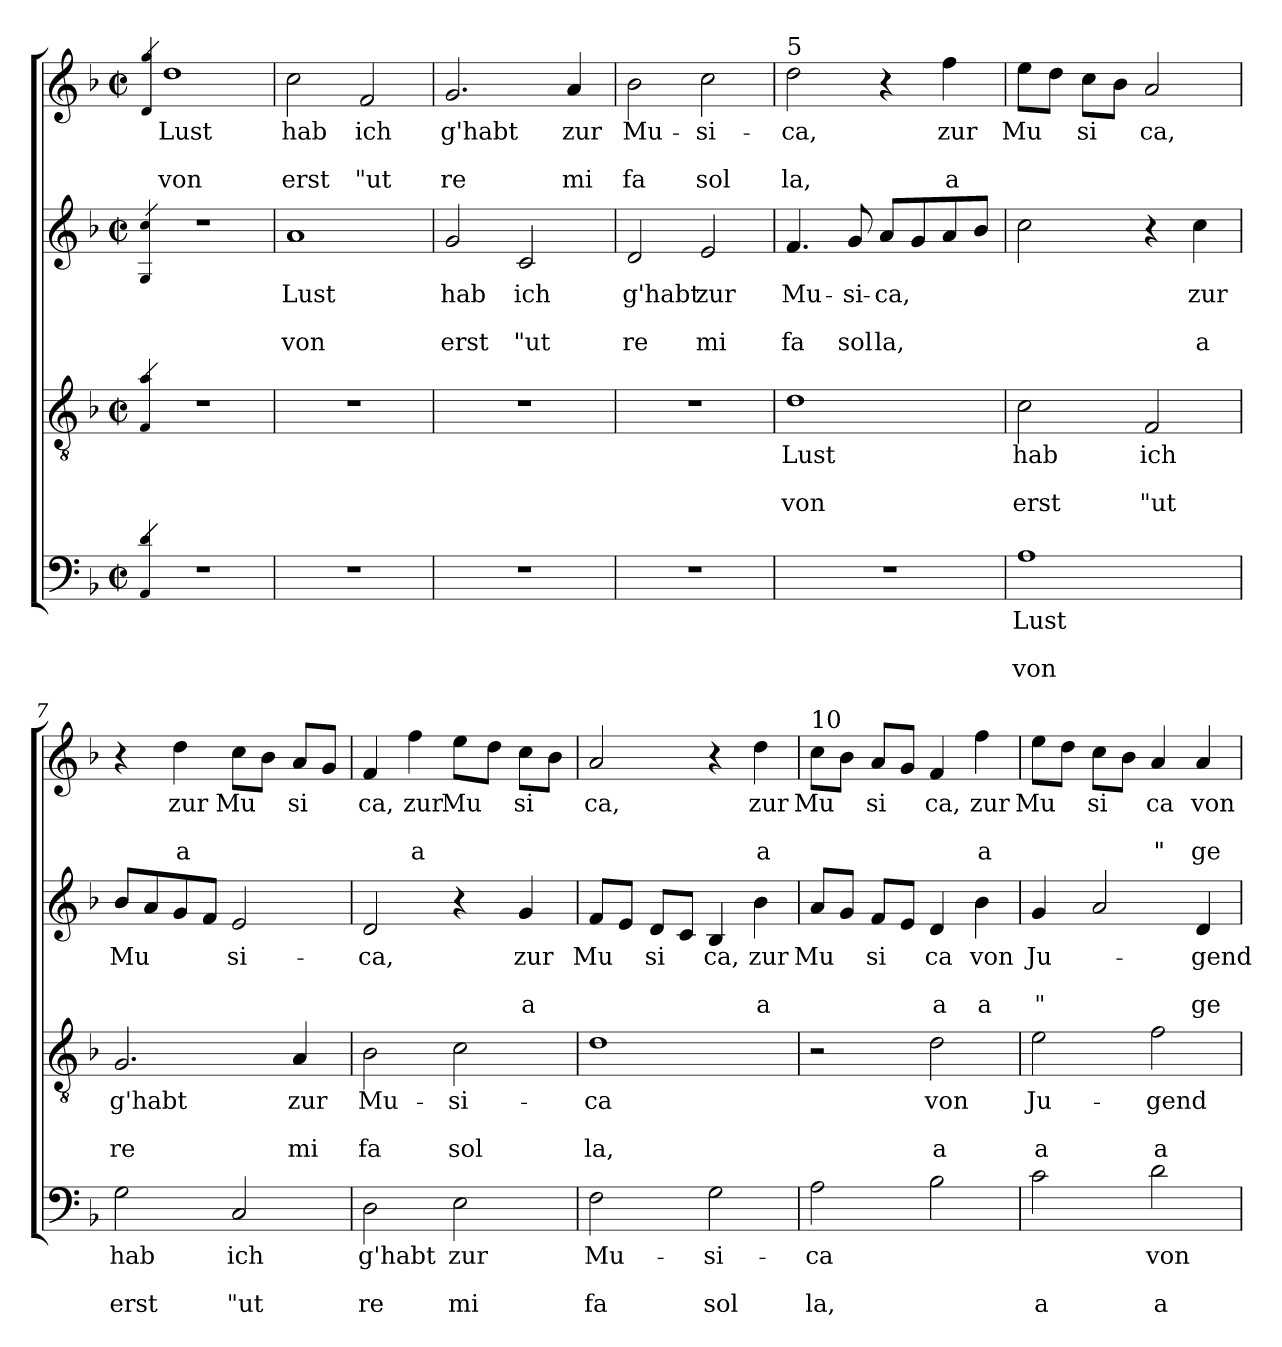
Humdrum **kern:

**kern	**text	**text	**text	**kern	**text	**text	**text	**kern	**text	**text	**text	**kern	**text	**text	**text
*part4	*part4	*part4	*part4	*part3	*part3	*part3	*part3	*part2	*part2	*part2	*part2	*part1	*part1	*part1	*part1
*staff4	*staff4	*staff4	*staff4	*staff3	*staff3	*staff3	*staff3	*staff2	*staff2	*staff2	*staff2	*staff1	*staff1	*staff1	*staff1
*clefF4	*	*	*	*clefGv2	*	*	*	*clefG2	*	*	*	*clefG2	*	*	*
*k[b-]	*	*	*	*k[b-]	*	*	*	*k[b-]	*	*	*	*k[b-]	*	*	*
*F:	*	*	*	*F:	*	*	*	*F:	*	*	*	*F:	*	*	*
*M2/2	*	*	*	*M2/2	*	*	*	*M2/2	*	*	*	*M2/2	*	*	*
*met(c|)	*	*	*	*met(c|)	*	*	*	*met(c|)	*	*	*	*met(c|)	*	*	*
=1	=1	=1	=1	=1	=1	=1	=1	=1	=1	=1	=1	=1	=1	=1	=1
!	!	!	!	!	!	!	!	!	!	!	!	!LO:N:n=1:head=solid	!	!	!
!	!	!	!	!	!	!	!	!LO:N:n=1:head=solid	!	!	!	!LO:N:n=2:head=solid	!	!	!
!	!	!	!	!LO:N:n=1:head=solid	!	!	!	!LO:N:n=2:head=solid	!	!	!	!	!	!	!
!LO:N:n=1:head=solid	!	!	!	!LO:N:n=2:head=solid	!	!	!	!	!	!	!	!	!	!	!
!LO:N:n=2:head=solid	!	!	!	!	!	!	!	!	!	!	!	!	!	!	!
4qAA/ 4qd/	.	.	.	4qF/ 4qa/	.	.	.	4qG/ 4qcc/	.	.	.	4qd/ 4qgg/	.	.	.
!	!	!	!	!	!	!	!	!	!	!	!	!	!LO:LY:b	!	!LO:LY:b
1r	.	.	.	1r	.	.	.	1r	.	.	.	1dd	Lust	.	von
=2	=2	=2	=2	=2	=2	=2	=2	=2	=2	=2	=2	=2	=2	=2	=2
!	!	!	!	!	!	!	!	!	!LO:LY:b	!	!LO:LY:b	!	!LO:LY:b	!	!LO:LY:b
1r	.	.	.	1r	.	.	.	1a	Lust	.	von	2cc\	hab	.	erst
!	!	!	!	!	!	!	!	!	!	!	!	!	!LO:LY:b	!	!LO:LY:b
.	.	.	.	.	.	.	.	.	.	.	.	2f/	ich	.	"ut
=3	=3	=3	=3	=3	=3	=3	=3	=3	=3	=3	=3	=3	=3	=3	=3
!	!	!	!	!	!	!	!	!	!LO:LY:b	!	!LO:LY:b	!	!LO:LY:b	!	!LO:LY:b
1r	.	.	.	1r	.	.	.	2g/	hab	.	erst	2.g/	g'habt	.	re
!	!	!	!	!	!	!	!	!	!LO:LY:b	!	!LO:LY:b	!	!	!	!
.	.	.	.	.	.	.	.	2c/	ich	.	"ut	.	.	.	.
!	!	!	!	!	!	!	!	!	!	!	!	!	!LO:LY:b	!	!LO:LY:b
.	.	.	.	.	.	.	.	.	.	.	.	4a/	zur	.	mi
=4	=4	=4	=4	=4	=4	=4	=4	=4	=4	=4	=4	=4	=4	=4	=4
!	!	!	!	!	!	!	!	!	!LO:LY:b	!	!LO:LY:b	!	!LO:LY:b	!	!LO:LY:b
1r	.	.	.	1r	.	.	.	2d/	g'habt	.	re	2b-\	Mu-	.	fa
!	!	!	!	!	!	!	!	!	!LO:LY:b	!	!LO:LY:b	!	!LO:LY:b	!	!LO:LY:b
.	.	.	.	.	.	.	.	2e/	zur	.	mi	2cc\	-si-	.	sol
=5	=5	=5	=5	=5	=5	=5	=5	=5	=5	=5	=5	=5	=5	=5	=5
!	!	!	!	!	!	!	!	!	!	!	!	!LO:TX:a:t=5	!	!	!
!	!	!	!	!	!LO:LY:b	!	!LO:LY:b	!	!LO:LY:b	!	!LO:LY:b	!	!LO:LY:b	!	!LO:LY:b
1r	.	.	.	1d	Lust	.	von	4.f/	Mu-	.	fa	2dd\	-ca,	.	la,
!	!	!	!	!	!	!	!	!	!LO:LY:b	!	!LO:LY:b	!	!	!	!
.	.	.	.	.	.	.	.	8g/	-si-	.	sol	.	.	.	.
!	!	!	!	!	!	!	!	!	!LO:LY:b	!	!LO:LY:b	!	!	!	!
.	.	.	.	.	.	.	.	8a/L	-ca,	.	la,	4r	.	.	.
.	.	.	.	.	.	.	.	8g/	.	.	.	.	.	.	.
!	!	!	!	!	!	!	!	!	!	!	!	!	!LO:LY:b	!	!LO:LY:b
.	.	.	.	.	.	.	.	8a/	.	.	.	4ff\	zur	.	a
.	.	.	.	.	.	.	.	8b-/J	.	.	.	.	.	.	.
=6	=6	=6	=6	=6	=6	=6	=6	=6	=6	=6	=6	=6	=6	=6	=6
!	!LO:LY:b	!	!LO:LY:b	!	!LO:LY:b	!	!LO:LY:b	!	!	!	!	!	!LO:LY:b	!	!
1A	Lust	.	von	2c\	hab	.	erst	2cc\	.	.	.	8ee\L	Mu	.	.
!	!	!	!	!	!	!	!	!	!	!	!	!	!LO:LY:b	!	!
.	.	.	.	.	.	.	.	.	.	.	.	8dd\J	­	.	.
!	!	!	!	!	!	!	!	!	!	!	!	!	!LO:LY:b	!	!
.	.	.	.	.	.	.	.	.	.	.	.	8cc\L	si	.	.
!	!	!	!	!	!	!	!	!	!	!	!	!	!LO:LY:b	!	!
.	.	.	.	.	.	.	.	.	.	.	.	8b-\J	­	.	.
!	!	!	!	!	!LO:LY:b	!	!LO:LY:b	!	!	!	!	!	!LO:LY:b	!	!
.	.	.	.	2F/	ich	.	"ut	4r	.	.	.	2a/	ca,	.	.
!	!	!	!	!	!	!	!	!	!LO:LY:b	!	!LO:LY:b	!	!	!	!
.	.	.	.	.	.	.	.	4cc\	zur	.	a	.	.	.	.
!!LO:LB:g=z
=7	=7	=7	=7	=7	=7	=7	=7	=7	=7	=7	=7	=7	=7	=7	=7
!	!LO:LY:b	!	!LO:LY:b	!	!LO:LY:b	!	!LO:LY:b	!	!LO:LY:b	!	!	!	!	!	!
2G\	hab	.	erst	2.G/	g'habt	.	re	8b-/L	Mu	.	.	4r	.	.	.
.	.	.	.	.	.	.	.	8a/	.	.	.	.	.	.	.
!	!	!	!	!	!	!	!	!	!	!	!	!	!LO:LY:b	!	!LO:LY:b
.	.	.	.	.	.	.	.	8g/	.	.	.	4dd\	zur	.	a
.	.	.	.	.	.	.	.	8f/J	.	.	.	.	.	.	.
!	!LO:LY:b	!	!LO:LY:b	!	!	!	!	!	!LO:LY:b	!	!	!	!LO:LY:b	!	!
2C/	ich	.	"ut	.	.	.	.	2e/	si-	.	.	8cc\L	Mu	.	.
!	!	!	!	!	!	!	!	!	!	!	!	!	!LO:LY:b	!	!
.	.	.	.	.	.	.	.	.	.	.	.	8b-\J	­	.	.
!	!	!	!	!	!LO:LY:b	!	!LO:LY:b	!	!	!	!	!	!LO:LY:b	!	!
.	.	.	.	4A/	zur	.	mi	.	.	.	.	8a/L	si	.	.
!	!	!	!	!	!	!	!	!	!	!	!	!	!LO:LY:b	!	!
.	.	.	.	.	.	.	.	.	.	.	.	8g/J	­	.	.
=8	=8	=8	=8	=8	=8	=8	=8	=8	=8	=8	=8	=8	=8	=8	=8
!	!LO:LY:b	!	!LO:LY:b	!	!LO:LY:b	!	!LO:LY:b	!	!LO:LY:b	!	!	!	!LO:LY:b	!	!
2D\	g'habt	.	re	2B-\	Mu-	.	fa	2d/	-ca,	.	.	4f/	ca,	.	.
!	!	!	!	!	!	!	!	!	!	!	!	!	!LO:LY:b	!	!LO:LY:b
.	.	.	.	.	.	.	.	.	.	.	.	4ff\	zur	.	a
!	!LO:LY:b	!	!LO:LY:b	!	!LO:LY:b	!	!LO:LY:b	!	!	!	!	!	!LO:LY:b	!	!
2E\	zur	.	mi	2c\	-si-	.	sol	4r	.	.	.	8ee\L	Mu	.	.
!	!	!	!	!	!	!	!	!	!	!	!	!	!LO:LY:b	!	!
.	.	.	.	.	.	.	.	.	.	.	.	8dd\J	­	.	.
!	!	!	!	!	!	!	!	!	!LO:LY:b	!	!LO:LY:b	!	!LO:LY:b	!	!
.	.	.	.	.	.	.	.	4g/	zur	.	a	8cc\L	si	.	.
!	!	!	!	!	!	!	!	!	!	!	!	!	!LO:LY:b	!	!
.	.	.	.	.	.	.	.	.	.	.	.	8b-\J	­	.	.
=9	=9	=9	=9	=9	=9	=9	=9	=9	=9	=9	=9	=9	=9	=9	=9
!	!LO:LY:b	!	!LO:LY:b	!	!LO:LY:b	!	!LO:LY:b	!	!LO:LY:b	!	!	!	!LO:LY:b	!	!
2F\	Mu-	.	fa	1d	-ca	.	la,	8f/L	Mu	.	.	2a/	ca,	.	.
!	!	!	!	!	!	!	!	!	!LO:LY:b	!	!	!	!	!	!
.	.	.	.	.	.	.	.	8e/J	­	.	.	.	.	.	.
!	!	!	!	!	!	!	!	!	!LO:LY:b	!	!	!	!	!	!
.	.	.	.	.	.	.	.	8d/L	si	.	.	.	.	.	.
!	!	!	!	!	!	!	!	!	!LO:LY:b	!	!	!	!	!	!
.	.	.	.	.	.	.	.	8c/J	­	.	.	.	.	.	.
!	!LO:LY:b	!	!LO:LY:b	!	!	!	!	!	!LO:LY:b	!	!	!	!	!	!
2G\	-si-	.	sol	.	.	.	.	4B-/	ca,	.	.	4r	.	.	.
!	!	!	!	!	!	!	!	!	!LO:LY:b	!	!LO:LY:b	!	!LO:LY:b	!	!LO:LY:b
.	.	.	.	.	.	.	.	4b-\	zur	.	a	4dd\	zur	.	a
=10	=10	=10	=10	=10	=10	=10	=10	=10	=10	=10	=10	=10	=10	=10	=10
!	!	!	!	!	!	!	!	!	!	!	!	!LO:TX:a:t=10	!	!	!
!	!LO:LY:b	!	!LO:LY:b	!	!	!	!	!	!LO:LY:b	!	!	!	!LO:LY:b	!	!
2A\	-ca	.	la,	2r	.	.	.	8a/L	Mu	.	.	8cc\L	Mu	.	.
!	!	!	!	!	!	!	!	!	!LO:LY:b	!	!	!	!LO:LY:b	!	!
.	.	.	.	.	.	.	.	8g/J	­	.	.	8b-\J	­	.	.
!	!	!	!	!	!	!	!	!	!LO:LY:b	!	!	!	!LO:LY:b	!	!
.	.	.	.	.	.	.	.	8f/L	si	.	.	8a/L	si	.	.
!	!	!	!	!	!	!	!	!	!LO:LY:b	!	!	!	!LO:LY:b	!	!
.	.	.	.	.	.	.	.	8e/J	­	.	.	8g/J	­	.	.
!	!	!	!	!	!LO:LY:b	!	!LO:LY:b	!	!LO:LY:b	!	!LO:LY:b	!	!LO:LY:b	!	!
2B-\	.	.	.	2d\	von	.	a	4d/	ca	.	a	4f/	ca,	.	.
!	!	!	!	!	!	!	!	!	!LO:LY:b	!	!LO:LY:b	!	!LO:LY:b	!	!LO:LY:b
.	.	.	.	.	.	.	.	4b-\	von	.	a	4ff\	zur	.	a
!!LO:LB:g=z
=11	=11	=11	=11	=11	=11	=11	=11	=11	=11	=11	=11	=11	=11	=11	=11
!	!LO:LY:b	!	!LO:LY:b	!	!LO:LY:b	!	!LO:LY:b	!	!LO:LY:b	!	!LO:LY:b	!	!LO:LY:b	!	!
2c\	.	.	a	2e\	Ju-	.	a	4g/	Ju-	.	"	8ee\L	Mu	.	.
!	!	!	!	!	!	!	!	!	!	!	!	!	!LO:LY:b	!	!
.	.	.	.	.	.	.	.	.	.	.	.	8dd\J	­	.	.
!	!	!	!	!	!	!	!	!	!	!	!	!	!LO:LY:b	!	!
.	.	.	.	.	.	.	.	2a/	.	.	.	8cc\L	si	.	.
!	!	!	!	!	!	!	!	!	!	!	!	!	!LO:LY:b	!	!
.	.	.	.	.	.	.	.	.	.	.	.	8b-\J	­	.	.
!	!LO:LY:b	!	!LO:LY:b	!	!LO:LY:b	!	!LO:LY:b	!	!	!	!	!	!LO:LY:b	!	!LO:LY:b
2d\	von	.	a	2f\	-gend	.	a	.	.	.	.	4a/	ca	.	"
!	!	!	!	!	!	!	!	!	!LO:LY:b	!	!LO:LY:b	!	!LO:LY:b	!	!LO:LY:b
.	.	.	.	.	.	.	.	4d/	-gend	.	ge-	4a/	von	.	ge-
=	=	=	=	=	=	=	=	=	=	=	=	=	=	=	=
*-	*-	*-	*-	*-	*-	*-	*-	*-	*-	*-	*-	*-	*-	*-	*-
